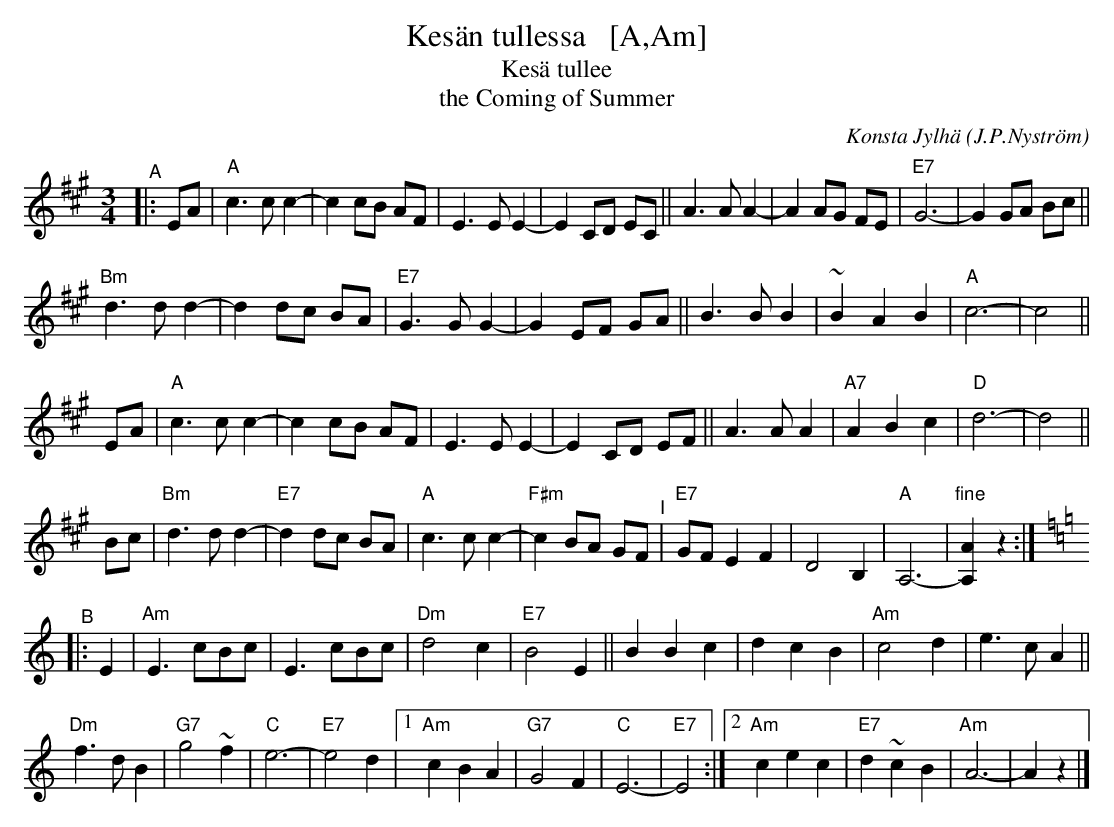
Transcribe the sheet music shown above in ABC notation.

X:1
T: Kes\"an tullessa   [A,Am]
T: Kes\"a tullee
T: the Coming of Summer
C: Konsta Jylh\"a
O: J.P.Nystr\"om
M: 3/4
L: 1/8
K: A
"^A"|: EA |\
"A"c3 c c2- | c2 cB AF | E3 E E2- | E2 CD EC ||\
A3 A A2- | A2 AG FE | "E7"G6- | G2 GA Bc ||
"Bm"d3 d d2- | d2 dc BA | "E7"G3 G G2- | G2 EF GA ||\
B3 B B2 | ~B2 A2 B2 | "A"c6- | c4 ||
EA | "A"c3 c c2- | c2 cB AF | E3 E E2- | E2 CD EF ||\
A3 A A2 | "A7"A2 B2 c2 | "D"d6- | d4 ||
Bc | "Bm"d3 d d2- | "E7"d2 dc BA | "A"c3 c c2- | "F#m"c2 BA GF "^I"|\
"E7"GF E2 F2 | D4 B,2 | "A"A,6- | "fine"[A,2A2] z2 :| [K:=f=c=g][K:Am]
"^B"|: E2 |\
"Am"E3 cBc | E3 cBc | "Dm"d4 c2 | "E7"B4 E2 ||\
B2 B2 c2 | d2 c2 B2 | "Am"c4 d2 | e3 c A2 ||
"Dm"f3 d B2 | "G7"g4 ~f2 | "C"e6- | "E7"e4 d2 \
|[1 "Am"c2 B2 A2 | "G7"G4 F2 | "C"E6- | "E7"E4 \
:|[2 "Am"c2 e2 c2 | "E7"d2 ~c2 B2 | "Am"A6- | A2 z2 |]
